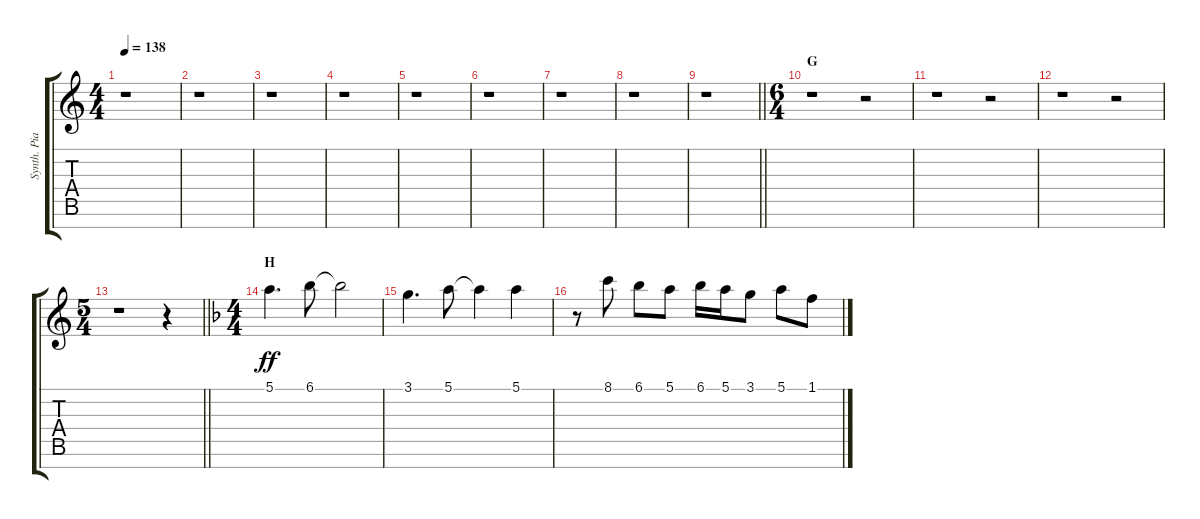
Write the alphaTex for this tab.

\track ("Synth. Piano" "Synth. Pia") {instrument pad1newage}
\staff {score tabs}
\tuning (E5 B4 G4 D4 A3 E3 B2) {hide}
\ts (4 4)
\tempo 138
\clef g2
\ks c
r.1{dy ff} |
r.1 |
r.1 |
r.1 |
r.1 |
r.1 |
r.1 |
r.1 |
\barLineRight lightlight
r.1 |
\ts (6 4)
\section ("" "G")
r.1 r.2 |
r.1 r.2 |
r.1 r.2 |
\ts (5 4)
\barLineRight lightlight
r.1 r.4 |
\ts (4 4)
\section ("" "H")
\ks f
5.1.4{d} 6.1.8 6.1{t}.2 |
3.1.4{d} 5.1.8 5.1{t}.4 5.1.4 |
r.8 8.1.8 6.1.8 5.1.8 6.1.16 5.1.16 3.1.8 5.1.8 1.1.8
